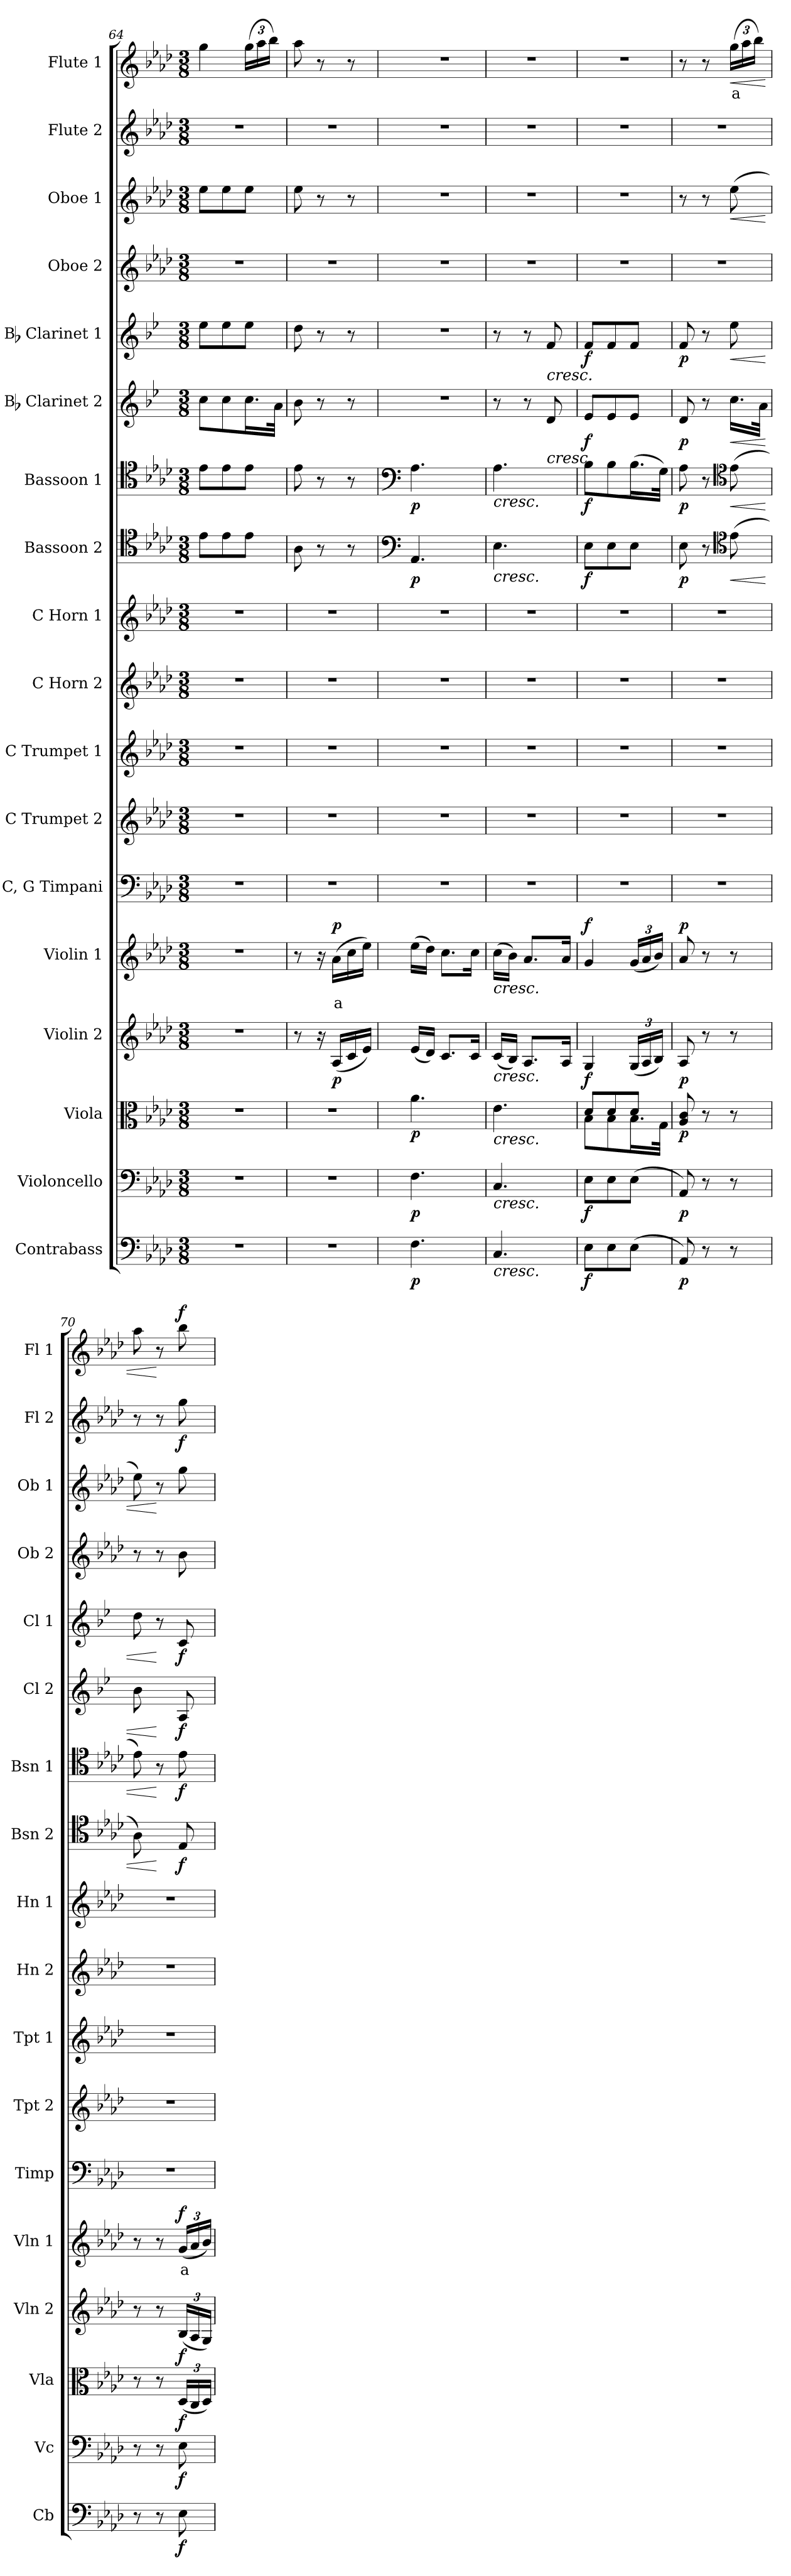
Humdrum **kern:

**kern	**dynam	**kern	**dynam	**kern	**dynam	**kern	**dynam	**kern	**text	**dynam	**kern	**kern	**kern	**kern	**kern	**kern	**dynam	**kern	**dynam	**kern	**dynam	**kern	**dynam	**kern	**kern	**dynam	**kern	**dynam	**kern	**text	**dynam
*part18	*part18	*part17	*part17	*part16	*part16	*part15	*part15	*part14	*part14	*part14	*part13	*part12	*part11	*part10	*part9	*part8	*part8	*part7	*part7	*part6	*part6	*part5	*part5	*part4	*part3	*part3	*part2	*part2	*part1	*part1	*part1
*staff18	*staff18	*staff17	*staff17	*staff16	*staff16	*staff15	*staff15	*staff14	*staff14	*staff14	*staff13	*staff12	*staff11	*staff10	*staff9	*staff8	*staff8	*staff7	*staff7	*staff6	*staff6	*staff5	*staff5	*staff4	*staff3	*staff3	*staff2	*staff2	*staff1	*staff1	*staff1
*I"Contrabass	*	*I"Violoncello	*	*I"Viola	*	*I"Violin 2	*	*I"Violin 1	*	*	*I"C, G Timpani	*I"C Trumpet 2	*I"C Trumpet 1	*I"C Horn 2	*I"C Horn 1	*I"Bassoon 2	*	*I"Bassoon 1	*	*I"Bb Clarinet 2	*	*I"Bb Clarinet 1	*	*I"Oboe 2	*I"Oboe 1	*	*I"Flute 2	*	*I"Flute 1	*	*
*I'Cb	*	*I'Vc	*	*I'Vla	*	*I'Vln 2	*	*I'Vln 1	*	*	*I'Timp	*I'Tpt 2	*I'Tpt 1	*I'Hn 2	*I'Hn 1	*I'Bsn 2	*	*I'Bsn 1	*	*I'Cl 2	*	*I'Cl 1	*	*I'Ob 2	*I'Ob 1	*	*I'Fl 2	*	*I'Fl 1	*	*
*clefF4	*	*clefF4	*	*clefC3	*	*clefG2	*	*clefG2	*	*	*clefF4	*clefG2	*clefG2	*clefG2	*clefG2	*clefC4	*	*clefC4	*	*clefG2	*	*clefG2	*	*clefG2	*clefG2	*	*clefG2	*	*clefG2	*	*
*ITrd7c12	*	*	*	*	*	*	*	*	*	*	*	*	*	*ITrd7c12	*ITrd7c12	*	*	*	*	*ITrd1c2	*	*ITrd1c2	*	*	*	*	*	*	*	*	*
*k[b-e-a-d-]	*	*k[b-e-a-d-]	*	*k[b-e-a-d-]	*	*k[b-e-a-d-]	*	*k[b-e-a-d-]	*	*	*k[b-e-a-d-]	*k[b-e-a-d-]	*k[b-e-a-d-]	*k[b-e-a-d-]	*k[b-e-a-d-]	*k[b-e-a-d-]	*	*k[b-e-a-d-]	*	*k[b-e-a-d-]	*	*k[b-e-a-d-]	*	*k[b-e-a-d-]	*k[b-e-a-d-]	*	*k[b-e-a-d-]	*	*k[b-e-a-d-]	*	*
*M3/8	*	*M3/8	*	*M3/8	*	*M3/8	*	*M3/8	*	*	*M3/8	*M3/8	*M3/8	*M3/8	*M3/8	*M3/8	*	*M3/8	*	*M3/8	*	*M3/8	*	*M3/8	*M3/8	*	*M3/8	*	*M3/8	*	*
=64	=64	=64	=64	=64	=64	=64	=64	=64	=64	=64	=64	=64	=64	=64	=64	=64	=64	=64	=64	=64	=64	=64	=64	=64	=64	=64	=64	=64	=64	=64	=64
4.r	.	4.r	.	4.r	.	4.r	.	4.r	.	.	4.r	4.r	4.r	4.r	4.r	8e-\L	.	8e-\L	.	8b-\L	.	8dd-\L	.	4.r	8ee-\L	.	4.r	.	4gg\	.	.
.	.	.	.	.	.	.	.	.	.	.	.	.	.	.	.	8e-\	.	8e-\	.	8b-\	.	8dd-\	.	.	8ee-\	.	.	.	.	.	.
*	*	*	*	*	*	*	*	*	*	*	*	*	*	*	*	*	*	*	*	*	*	*	*	*	*	*	*	*	*Xbrackettup	*	*
.	.	.	.	.	.	.	.	.	.	.	.	.	.	.	.	8e-\J	.	8e-\J	.	16.b-\L	.	8dd-\J	.	.	8ee-\J	.	.	.	(24gg\LL	.	.
.	.	.	.	.	.	.	.	.	.	.	.	.	.	.	.	.	.	.	.	.	.	.	.	.	.	.	.	.	24aa-\	.	.
.	.	.	.	.	.	.	.	.	.	.	.	.	.	.	.	.	.	.	.	.	.	.	.	.	.	.	.	.	24bb-\JJ)	.	.
.	.	.	.	.	.	.	.	.	.	.	.	.	.	.	.	.	.	.	.	32g\JJk	.	.	.	.	.	.	.	.	.	.	.
=65	=65	=65	=65	=65	=65	=65	=65	=65	=65	=65	=65	=65	=65	=65	=65	=65	=65	=65	=65	=65	=65	=65	=65	=65	=65	=65	=65	=65	=65	=65	=65
4.r	.	4.r	.	4.r	.	8r	.	8r	.	.	4.r	4.r	4.r	4.r	4.r	8A-\	.	8e-\	.	8a-\	.	8cc\	.	4.r	8ee-\	.	4.r	.	8aa-\	.	.
.	.	.	.	.	.	16r	.	16r	.	.	.	.	.	.	.	8r	.	8r	.	8r	.	8r	.	.	8r	.	.	.	8r	.	.
!	!	!	!	!	!	!	!LO:DY:b	!	!LO:LY:b:color=#FF0000	!LO:DY:b	!	!	!	!	!	!	!	!	!	!	!	!	!	!	!	!	!	!	!	!	!
.	.	.	.	.	.	(16A-/LL	p	(16a-\LL	a	p	.	.	.	.	.	.	.	.	.	.	.	.	.	.	.	.	.	.	.	.	.
.	.	.	.	.	.	16c/	.	16cc\	.	.	.	.	.	.	.	8r	.	8r	.	8r	.	8r	.	.	8r	.	.	.	8r	.	.
.	.	.	.	.	.	16e-/JJ)	.	16ee-\JJ)	.	.	.	.	.	.	.	.	.	.	.	.	.	.	.	.	.	.	.	.	.	.	.
=66	=66	=66	=66	=66	=66	=66	=66	=66	=66	=66	=66	=66	=66	=66	=66	=66	=66	=66	=66	=66	=66	=66	=66	=66	=66	=66	=66	=66	=66	=66	=66
*	*	*	*	*	*	*	*	*	*	*	*	*	*	*	*	*clefF4	*	*clefF4	*	*	*	*	*	*	*	*	*	*	*	*	*
!	!LO:DY:b	!	!LO:DY:b	!	!LO:DY:b	!	!	!	!	!	!	!	!	!	!	!	!LO:DY:b	!	!LO:DY:b	!	!	!	!	!	!	!	!	!	!	!	!
4.FF\	p	4.F\	p	4.a-\	p	(16e-/LL	.	(16ee-\LL	.	.	4.r	4.r	4.r	4.r	4.r	4.AA-/	p	4.A-\	p	4.r	.	4.r	.	4.r	4.r	.	4.r	.	4.r	.	.
.	.	.	.	.	.	16d-/JJ)	.	16dd-\JJ)	.	.	.	.	.	.	.	.	.	.	.	.	.	.	.	.	.	.	.	.	.	.	.
.	.	.	.	.	.	8.c/L	.	8.cc\L	.	.	.	.	.	.	.	.	.	.	.	.	.	.	.	.	.	.	.	.	.	.	.
.	.	.	.	.	.	16c/Jk	.	16cc\Jk	.	.	.	.	.	.	.	.	.	.	.	.	.	.	.	.	.	.	.	.	.	.	.
=67	=67	=67	=67	=67	=67	=67	=67	=67	=67	=67	=67	=67	=67	=67	=67	=67	=67	=67	=67	=67	=67	=67	=67	=67	=67	=67	=67	=67	=67	=67	=67
!	!	!	!	!	!	!	!	!	!	!	!	!	!	!	!	!	!	!LO:TX:b:i:t=cresc.	!	!	!	!	!	!	!	!	!	!	!	!	!
!	!	!	!	!	!	!	!	!	!	!	!	!	!	!	!	!LO:TX:b:i:t=cresc.	!	!	!	!	!	!	!	!	!	!	!	!	!	!	!
!	!	!	!	!	!	!	!	!LO:TX:b:i:t=cresc.	!	!	!	!	!	!	!	!	!	!	!	!	!	!	!	!	!	!	!	!	!	!	!
!	!	!	!	!	!	!LO:TX:b:i:t=cresc.	!	!	!	!	!	!	!	!	!	!	!	!	!	!	!	!	!	!	!	!	!	!	!	!	!
!	!	!	!	!LO:TX:b:i:t=cresc.	!	!	!	!	!	!	!	!	!	!	!	!	!	!	!	!	!	!	!	!	!	!	!	!	!	!	!
!	!	!LO:TX:b:i:t=cresc.	!	!	!	!	!	!	!	!	!	!	!	!	!	!	!	!	!	!	!	!	!	!	!	!	!	!	!	!	!
!LO:TX:b:i:t=cresc.	!	!	!	!	!	!	!	!	!	!	!	!	!	!	!	!	!	!	!	!	!	!	!	!	!	!	!	!	!	!	!
4.CC/	.	4.C/	.	4.e-\	.	(16c/LL	.	(16cc\LL	.	.	4.r	4.r	4.r	4.r	4.r	4.E-\	.	4.A-\	.	8r	.	8r	.	4.r	4.r	.	4.r	.	4.r	.	.
.	.	.	.	.	.	16B-/JJ)	.	16b-\JJ)	.	.	.	.	.	.	.	.	.	.	.	.	.	.	.	.	.	.	.	.	.	.	.
.	.	.	.	.	.	8.A-/L	.	8.a-/L	.	.	.	.	.	.	.	.	.	.	.	8r	.	8r	.	.	.	.	.	.	.	.	.
!	!	!	!	!	!	!	!	!	!	!	!	!	!	!	!	!	!	!	!	!	!	!LO:TX:b:i:t=cresc.	!	!	!	!	!	!	!	!	!
!	!	!	!	!	!	!	!	!	!	!	!	!	!	!	!	!	!	!	!	!LO:TX:b:i:t=cresc.	!	!	!	!	!	!	!	!	!	!	!
.	.	.	.	.	.	.	.	.	.	.	.	.	.	.	.	.	.	.	.	8c/	.	8e-/	.	.	.	.	.	.	.	.	.
.	.	.	.	.	.	16A-/Jk	.	16a-/Jk	.	.	.	.	.	.	.	.	.	.	.	.	.	.	.	.	.	.	.	.	.	.	.
=68	=68	=68	=68	=68	=68	=68	=68	=68	=68	=68	=68	=68	=68	=68	=68	=68	=68	=68	=68	=68	=68	=68	=68	=68	=68	=68	=68	=68	=68	=68	=68
*	*	*	*	*^	*	*	*	*	*	*	*	*	*	*	*	*	*	*	*	*	*	*	*	*	*	*	*	*	*	*	*
!	!LO:DY:b	!	!LO:DY:b	!	!	!	!	!LO:DY:b	!	!	!LO:DY:b	!	!	!	!	!	!	!LO:DY:b	!	!LO:DY:b	!	!LO:DY:b	!	!LO:DY:b	!	!	!	!	!	!	!	!
8EE-\L	f	8E-\L	f	8d-/L	8B-\L	.	4G/	f	4g/	.	f	4.r	4.r	4.r	4.r	4.r	8E-\L	f	8B-\L	f	8d-/L	f	8e-/L	f	4.r	4.r	.	4.r	.	4.r	.	.
8EE-\	.	8E-\	.	8d-/	8B-\	.	.	.	.	.	.	.	.	.	.	.	8E-\	.	8B-\	.	8d-/	.	8e-/	.	.	.	.	.	.	.	.	.
*	*	*	*	*	*	*	*Xbrackettup	*	*Xbrackettup	*	*	*	*	*	*	*	*	*	*	*	*	*	*	*	*	*	*	*	*	*	*	*
(8EE-\J	.	(8E-\J	.	8d-/J	16.B-\L	.	(24G/LL	.	(24g/LL	.	.	.	.	.	.	.	8E-\J	.	(16.B-\L	.	8d-/J	.	8e-/J	.	.	.	.	.	.	.	.	.
.	.	.	.	.	.	.	24A-/	.	24a-/	.	.	.	.	.	.	.	.	.	.	.	.	.	.	.	.	.	.	.	.	.	.	.
.	.	.	.	.	.	.	24B-/JJ)	.	24b-/JJ)	.	.	.	.	.	.	.	.	.	.	.	.	.	.	.	.	.	.	.	.	.	.	.
.	.	.	.	.	32G\JJk	.	.	.	.	.	.	.	.	.	.	.	.	.	32G\JJk)	.	.	.	.	.	.	.	.	.	.	.	.	.
=69	=69	=69	=69	=69	=69	=69	=69	=69	=69	=69	=69	=69	=69	=69	=69	=69	=69	=69	=69	=69	=69	=69	=69	=69	=69	=69	=69	=69	=69	=69	=69	=69
!	!LO:DY:b	!	!LO:DY:b	!	!	!LO:DY:b	!	!LO:DY:b	!	!	!LO:DY:b	!	!	!	!	!	!	!LO:DY:b	!	!LO:DY:b	!	!LO:DY:b	!	!LO:DY:b	!	!	!	!	!	!	!	!
8AAA-/)	p	8AA-/)	p	8A-/ 8c/	8ryy	p	8A-/	p	8a-/	.	p	4.r	4.r	4.r	4.r	4.r	8E-\	p	8A-\	p	8c/	p	8e-/	p	4.r	8r	.	4.r	.	8r	.	.
8r	.	8r	.	8r	8ryy	.	8r	.	8r	.	.	.	.	.	.	.	8r	.	8r	.	8r	.	8r	.	.	8r	.	.	.	8r	.	.
*	*	*	*	*	*	*	*	*	*	*	*	*	*	*	*	*	*clefC4	*	*clefC4	*	*	*	*	*	*	*	*	*	*	*	*	*
!	!	!	!	!	!	!	!	!	!	!	!	!	!	!	!	!	!	!LO:HP:b	!	!LO:HP:b	!	!LO:HP:b	!	!LO:HP:b	!	!	!LO:HP:b	!	!	!	!LO:LY:b:color=#FF0000	!LO:HP:b
8r	.	8r	.	8r	8ryy	.	8r	.	8r	.	.	.	.	.	.	.	(8e-\	<	(8e-\	<	16.b-\LL	<	8dd-\	<	.	(8ee-\	<	.	.	(24gg\LL	a	<
.	.	.	.	.	.	.	.	.	.	.	.	.	.	.	.	.	.	.	.	.	.	.	.	.	.	.	.	.	.	24aa-\	.	.
.	.	.	.	.	.	.	.	.	.	.	.	.	.	.	.	.	.	.	.	.	.	.	.	.	.	.	.	.	.	24bb-\JJ)	.	.
.	.	.	.	.	.	.	.	.	.	.	.	.	.	.	.	.	.	.	.	.	32g\JJk	.	.	.	.	.	.	.	.	.	.	.
*	*	*	*	*v	*v	*	*	*	*	*	*	*	*	*	*	*	*	*	*	*	*	*	*	*	*	*	*	*	*	*	*	*
=70	=70	=70	=70	=70	=70	=70	=70	=70	=70	=70	=70	=70	=70	=70	=70	=70	=70	=70	=70	=70	=70	=70	=70	=70	=70	=70	=70	=70	=70	=70	=70
8r	.	8r	.	8r	.	8r	.	8r	.	.	4.r	4.r	4.r	4.r	4.r	8A-\)	.	8e-\)	.	8a-\	.	8cc\	.	8r	8ee-\)	.	8r	.	8aa-\	.	.
8r	.	8r	.	8r	.	8r	.	8r	.	.	.	.	.	.	.	8ryy	[	8r	[	8ryy	[	8r	[	8r	8r	[	8r	.	8r	.	[
*	*	*	*	*Xbrackettup	*	*	*	*	*	*	*	*	*	*	*	*	*	*	*	*	*	*	*	*	*	*	*	*	*	*	*
!	!LO:DY:b	!	!LO:DY:b	!	!LO:DY:b	!	!LO:DY:b	!	!LO:LY:b:color=#FF0000	!LO:DY:b	!	!	!	!	!	!	!LO:DY:b	!	!LO:DY:b	!	!LO:DY:b	!	!LO:DY:b	!	!	!	!	!LO:DY:b	!	!	!LO:DY:b
8EE-\	f	8E-\	f	(24D-/LL	f	(24B-/LL	f	(24g/LL	a	f	.	.	.	.	.	8E-/	f	8e-\	f	8G/	f	8B-/	f	8b-\	8gg\	.	8gg\	f	8bb-\	.	f
.	.	.	.	24C/	.	24A-/	.	24a-/	.	.	.	.	.	.	.	.	.	.	.	.	.	.	.	.	.	.	.	.	.	.	.
.	.	.	.	24D-/JJ)	.	24G/JJ)	.	24b-/JJ)	.	.	.	.	.	.	.	.	.	.	.	.	.	.	.	.	.	.	.	.	.	.	.
=	=	=	=	=	=	=	=	=	=	=	=	=	=	=	=	=	=	=	=	=	=	=	=	=	=	=	=	=	=	=	=
*-	*-	*-	*-	*-	*-	*-	*-	*-	*-	*-	*-	*-	*-	*-	*-	*-	*-	*-	*-	*-	*-	*-	*-	*-	*-	*-	*-	*-	*-	*-	*-
